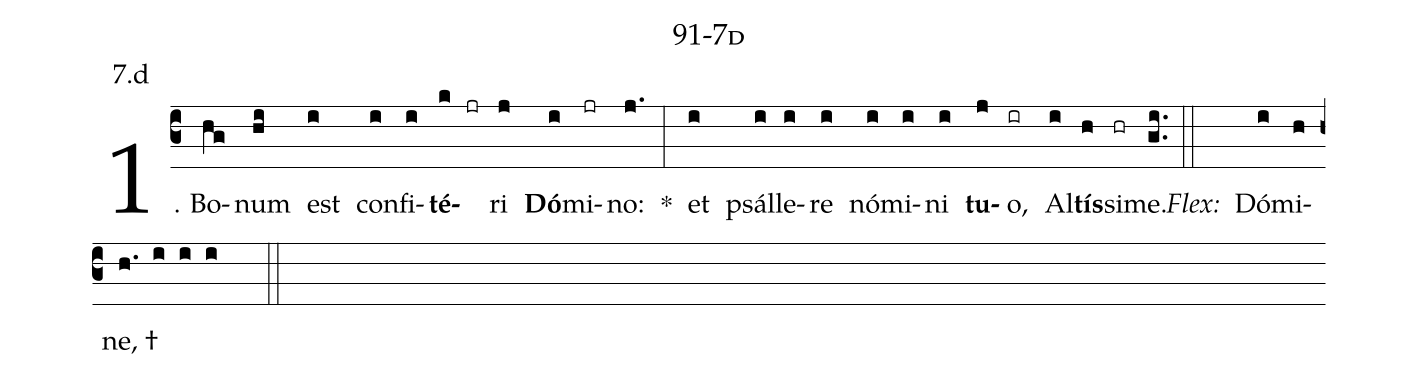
name: 91-7d;
annotation: 7.d;
%%
(c3)1. Bo(hg)num(hi) est(i) con(i)fi(i)<b>té</b>(k jr)ri(j) <b>Dó</b>(i)mi(jr)no:(j.) *(:) et(i) psál(i)le(i)re(i) nó(i)mi(i)ni(i) <b>tu</b>(j)o,(ir) Al(i)<b>tís</b>(h)si(hr)me.(gi..) (::)
<i>Flex:</i>()  Dó(i)mi(h)ne, †(h. i i i  ::)
